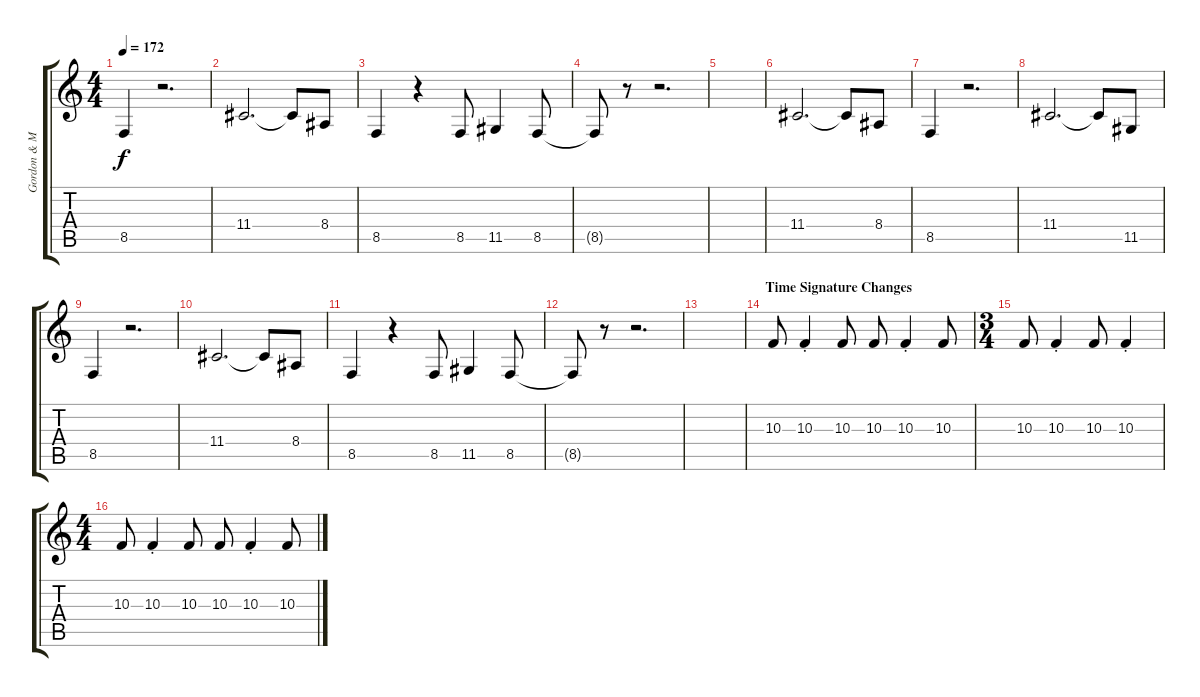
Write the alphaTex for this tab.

\track ("Gordon & Matt Vocals" "Gordon & M") {instrument baritonesax}
\staff {score tabs}
\tuning (E4 B3 G3 D3 A2 E2) {hide}
\ts (4 4)
\tempo 172
\clef g2
\ks c
8.5.4{dy f} r.2{d} |
11.4.2{d} 11.4{t}.8 8.4.8 |
8.5.4 r.4 8.5.8 11.5.4 8.5.8 |
8.5{t}.8 r.8 r.2{d} |
|
11.4.2{d volume 11 balance 7} 11.4{t}.8 8.4.8 |
8.5.4 r.2{d} |
11.4.2{d} 11.4{t}.8 11.5.8 |
8.5.4 r.2{d} |
11.4.2{d} 11.4{t}.8 8.4.8 |
8.5.4 r.4 8.5.8 11.5.4 8.5.8 |
8.5{t}.8 r.8 r.2{d} |
|
\section ("" "Time Signature Changes")
10.3.8 10.3{st}.4 10.3.8 10.3.8 10.3{st}.4 10.3.8 |
\ts (3 4)
10.3.8 10.3{st}.4 10.3.8 10.3{st}.4 |
\ts (4 4)
10.3.8 10.3{st}.4 10.3.8 10.3.8 10.3{st}.4 10.3.8
